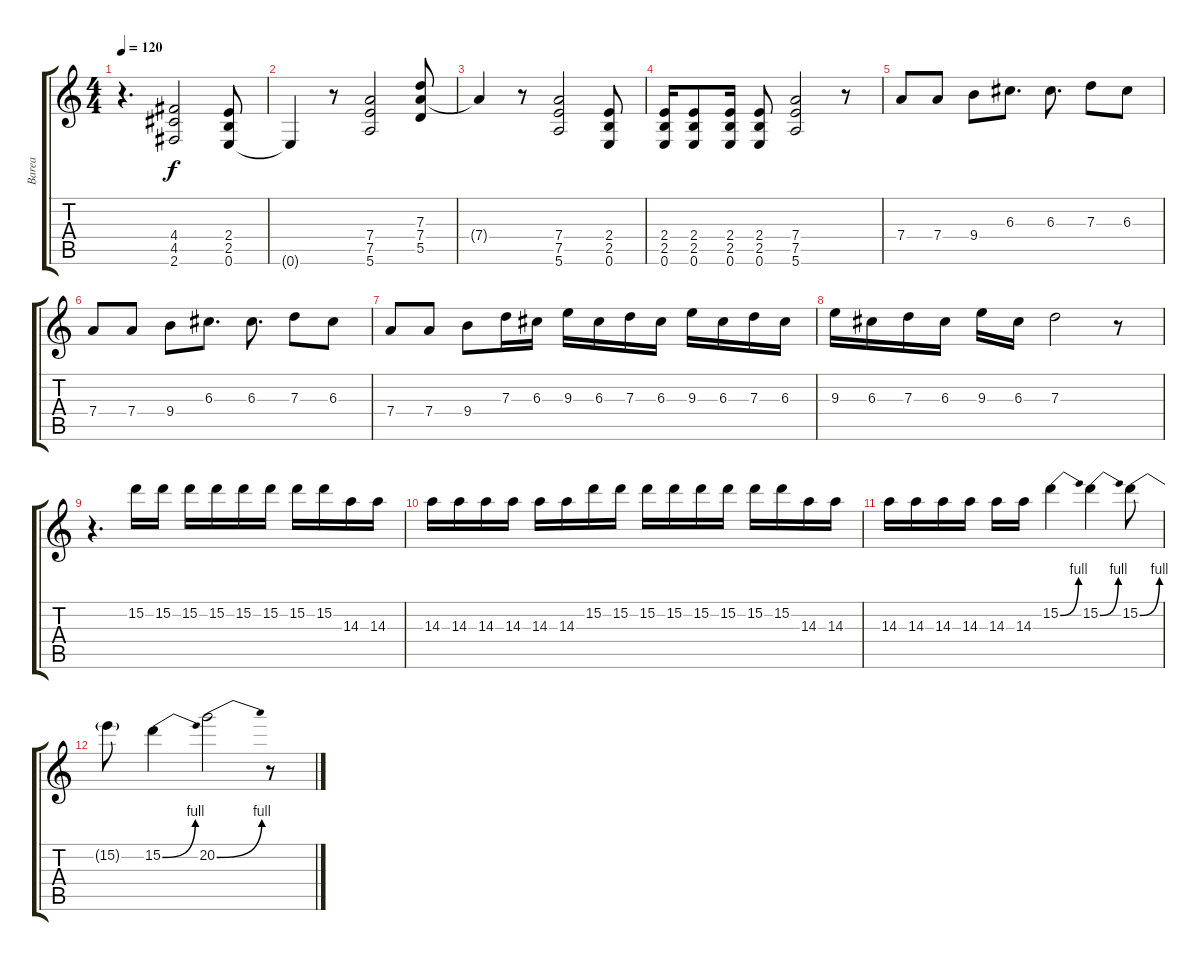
\track ("Barea" "Barea") {instrument overdrivenguitar}
\staff {score tabs}
\tuning (E4 B3 G3 D3 A2 E2) {hide}
\ts (4 4)
\tempo 120
\clef g2
\ks c
r.4{d dy f} (4.4 4.5 2.6).2 (2.4 2.5 0.6).8 |
0.6{t}.4 r.8 (7.4 7.5 5.6).2 (7.3 7.4 5.5).8 |
7.4{t}.4 r.8 (7.4 7.5 5.6).2 (2.4 2.5 0.6).8 |
(2.4 2.5 0.6).16 (2.4 2.5 0.6).8 (2.4 2.5 0.6).16 (2.4 2.5 0.6).8 (7.4 7.5 5.6).2 r.8 |
7.4.8 7.4.8 9.4.8 6.3.8{d} 6.3.8{d} 7.3.8 6.3.8 |
7.4.8 7.4.8 9.4.8 6.3.8{d} 6.3.8{d} 7.3.8 6.3.8 |
7.4.8 7.4.8 9.4.8 7.3.16 6.3.16 9.3.16 6.3.16 7.3.16 6.3.16 9.3.16 6.3.16 7.3.16 6.3.16 |
9.3.16 6.3.16 7.3.16 6.3.16 9.3.16 6.3.16 7.3.2 r.8 |
r.4{d} 15.2.16 15.2.16 15.2.16 15.2.16 15.2.16 15.2.16 15.2.16 15.2.16 14.3.16 14.3.16 |
14.3.16 14.3.16 14.3.16 14.3.16 14.3.16 14.3.16 15.2.16 15.2.16 15.2.16 15.2.16 15.2.16 15.2.16 15.2.16 15.2.16 14.3.16 14.3.16 |
14.3.16 14.3.16 14.3.16 14.3.16 14.3.16 14.3.16 15.2{be (bend 0 0 60 4)}.4 15.2{be (bend 0 0 60 4)}.4 15.2{be (bend 0 0 60 4)}.8 |
15.2{t}.8 15.2{be (bend 0 0 60 4)}.4 20.2{be (bend 0 0 60 4)}.2 r.8
